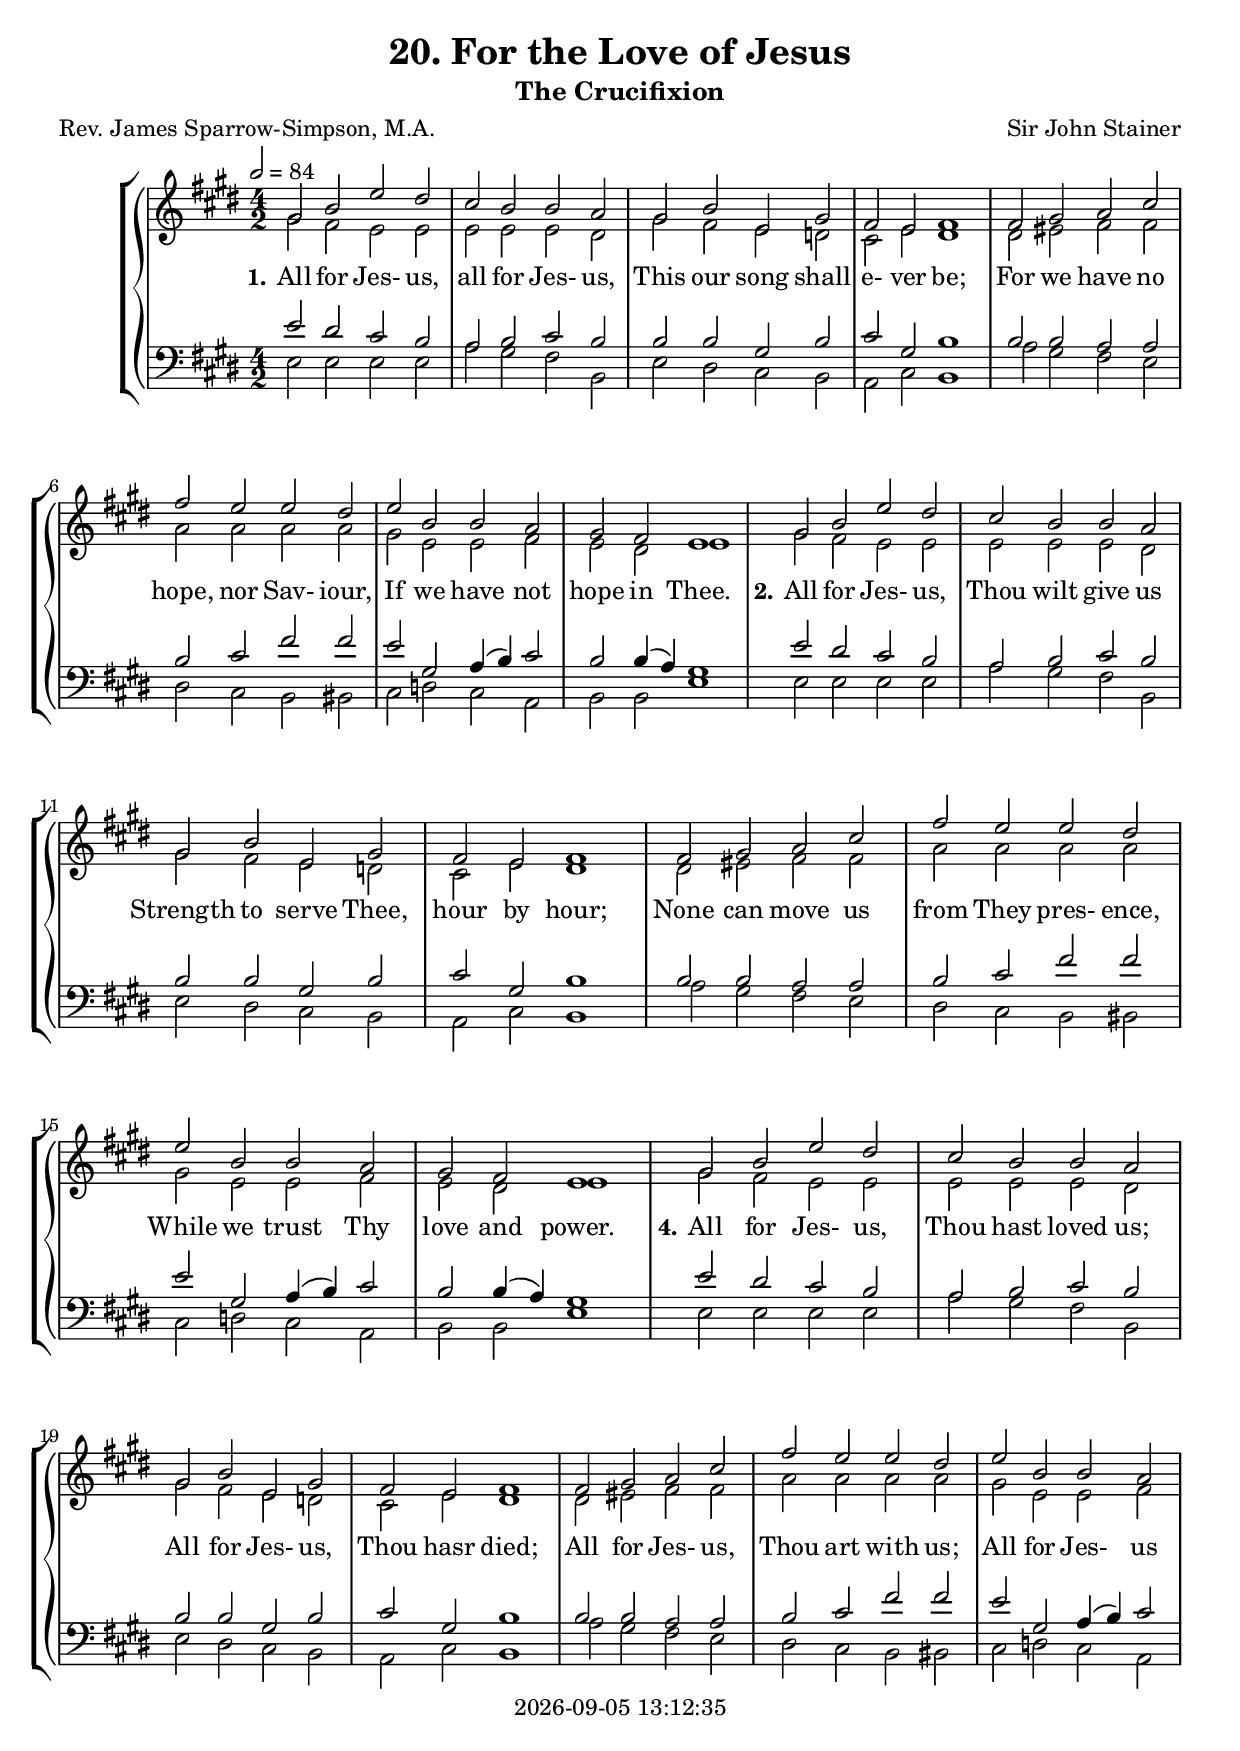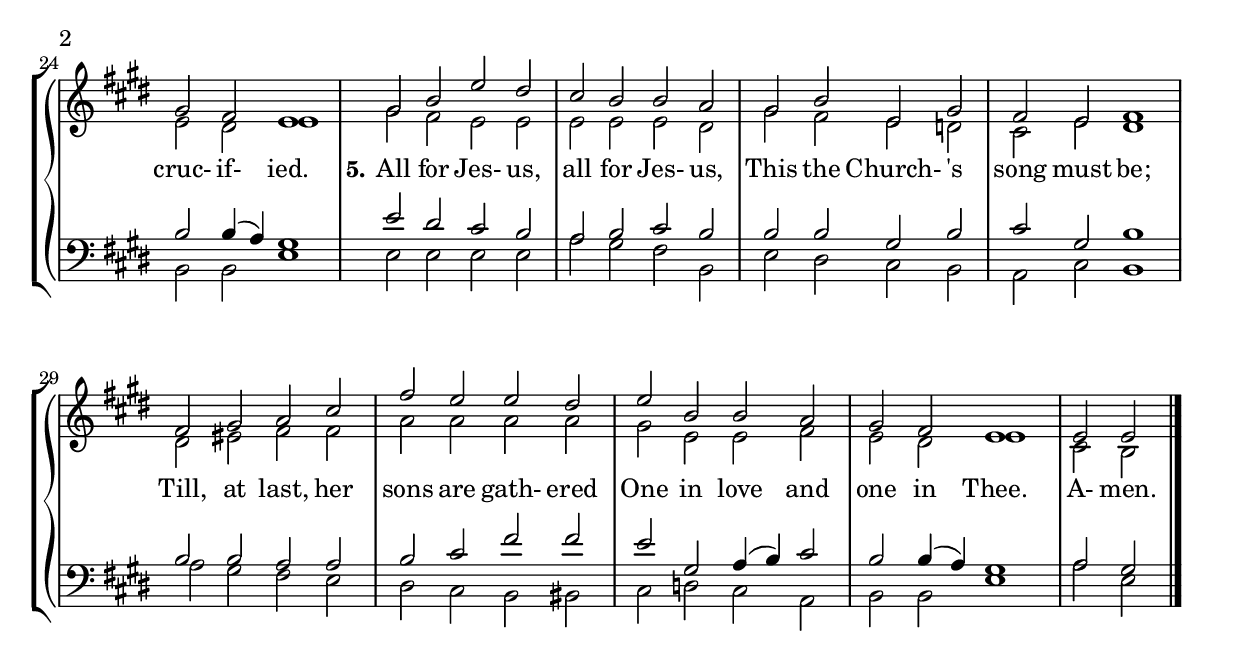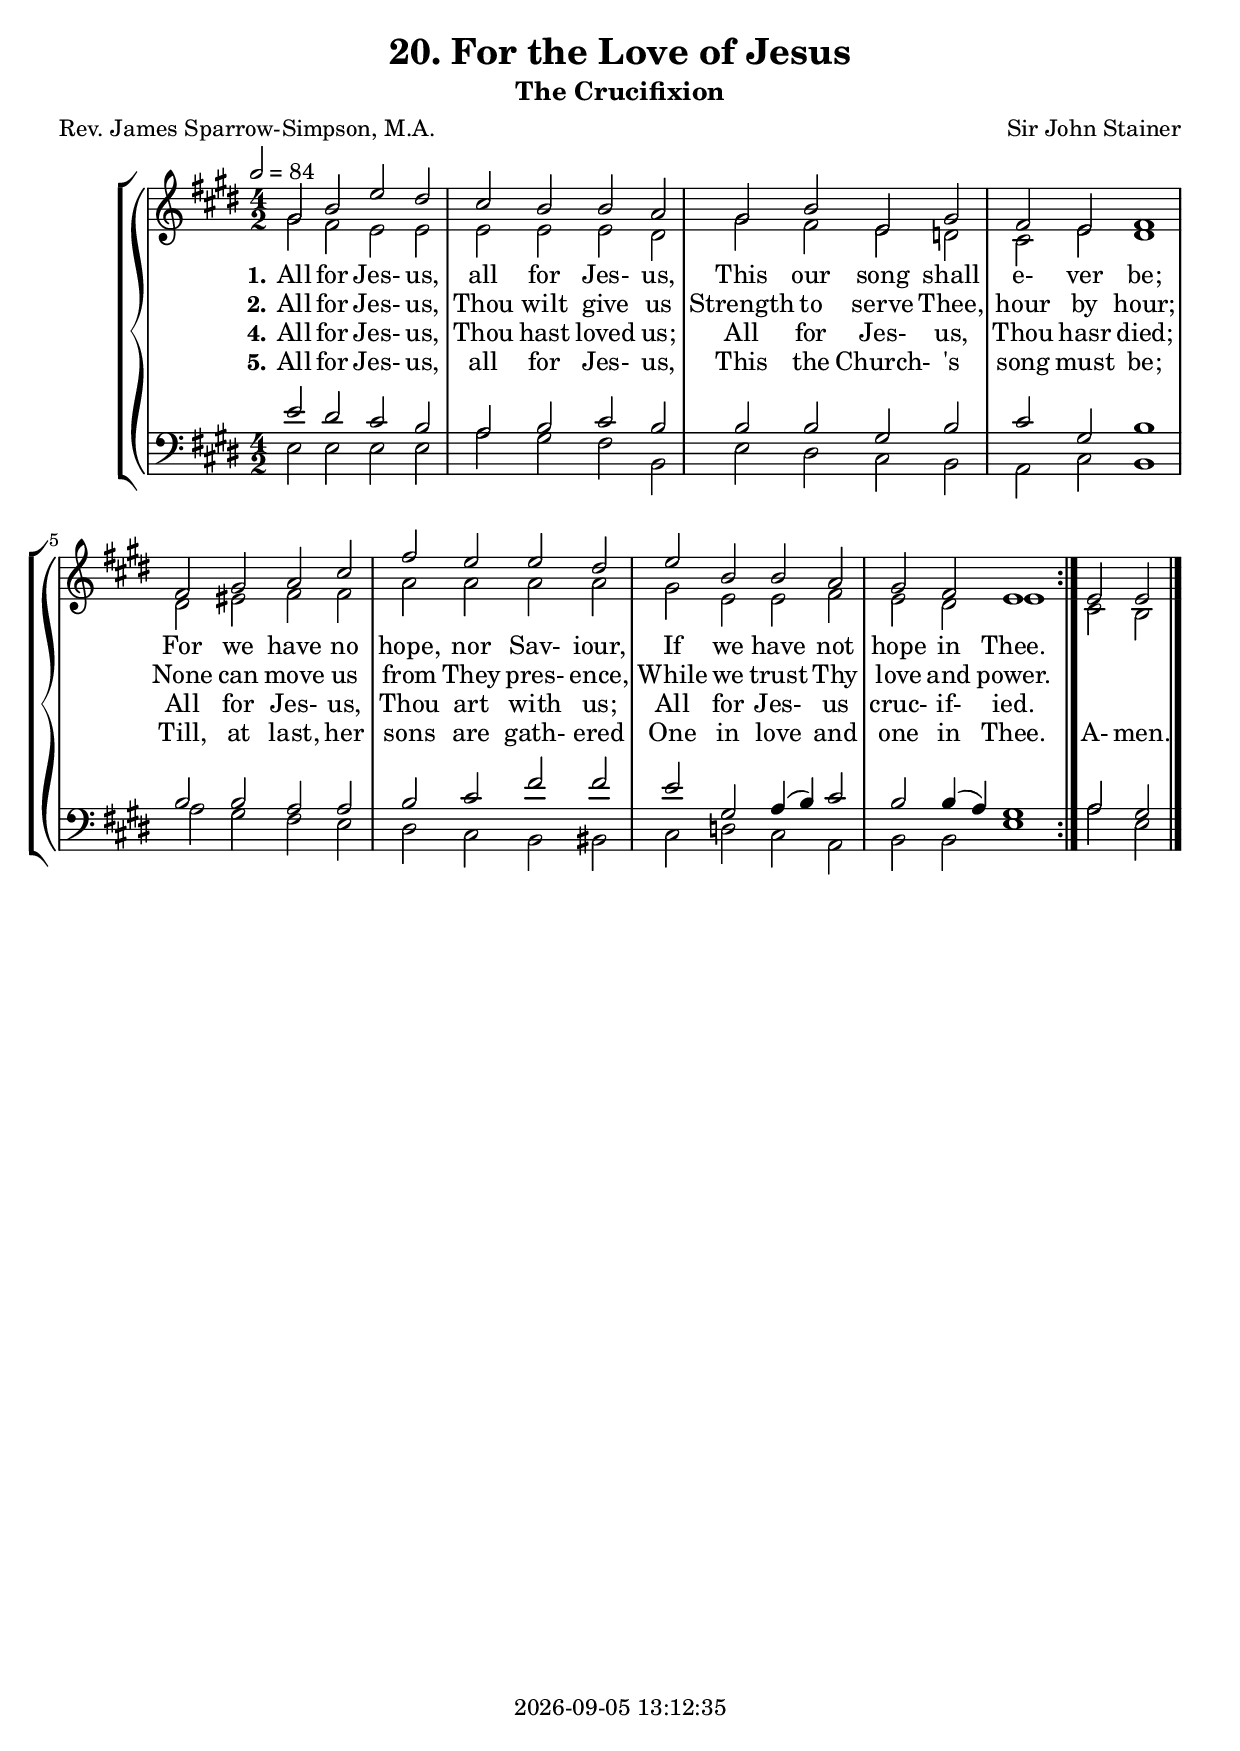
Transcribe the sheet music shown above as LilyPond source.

\version "2.19.82"

today = #(strftime "%Y-%m-%d %H:%M:%S" (localtime (current-time)))

\header {
% centered at top
%  dedication  = "dedication"
  title       = "20. For the Love of Jesus"
  subtitle    = "The Crucifixion"
%  subsubtitle = "subsubtitle"
%  instrument  = "instrument"
  
% arrangement of following lines:
%
%  poet    composer
%  meter   arranger
%  piece       opus

  composer    = "Sir John Stainer"
%  arranger    = "arranger"
%  opus        = "opus"

  poet        = "Rev. James Sparrow-Simpson, M.A."
%  meter       = "meter"
%  piece       = "piece"

% centered at bottom
% tagline     = "tagline" % default lilypond version
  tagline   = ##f
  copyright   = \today
}

#(set-global-staff-size 20)

global = {
  \key e \major
  \time 4/2
  \tempo 2=84
}

wordsOne = \lyricmode {
  \set stanza = "1."
  All for Jes- us, all for Jes- us,
  This our song shall e- ver be;
  For we have no hope, nor Sav- iour,
  If we have not hope in Thee.
}

wordsTwo = \lyricmode {
  \set stanza = "2."
  All for Jes- us, Thou wilt give us
  Strength to serve Thee, hour by hour;
  None can move us from They pres- ence,
  While we trust Thy love and power.
}

wordsThree = \lyricmode {
  \set stanza = "3."
  All for Jes- us, at Thine al- tar
  Thou wilt give us sweet con- tent;
  There, dear Lord, we shall re- ceive Thee
  In the sol- emn Sac- ra- ment.
}

wordsFour = \lyricmode {
  \set stanza = "4."
  All for Jes- us, Thou hast loved us;
  All for Jes- us, Thou hasr died;
  All for Jes- us, Thou art with us;
  All for Jes- us cruc- if- ied.
}

wordsFive = \lyricmode {
  \set stanza = "5."
  All for Jes- us, all for Jes- us,
  This the Church- "'s" song must be;
  Till, at last, her sons are gath- ered
  One in love and one in Thee.
  A- men.
}

soprano = \relative c'' {
  \repeat volta 4 {
    gis2 b e dis
    cis2 b b a
    gis2 b e, gis
    fis2 e fis1
    fis2 gis a cis
    fis2 e e dis
    e2 b b a
    gis2 fis e1
  }
  e2 e
}

alto = \relative c'' {
  \repeat volta 4 {
    gis2 fis e e
    e2 e e dis
    gis2 fis e d
    cis2 e dis1
    dis2 eis fis fis
    a2 a a a
    gis2 e e fis
    e2 dis e1
  }
  cis2 b
}

tenor = \relative c' {
  \repeat volta 4 {
    e2 dis cis b
    a2 b cis b
    b2 b gis b
    cis2 gis b1
    b2 b a a
    b2 cis fis fis
    e2 gis, a4(b) cis2
    b2 b4(a) gis1
  }
  a2 gis
}

bass= \relative c {
  \repeat volta 4 {
    e2 e e e
    a2 gis fis b,
    e2 dis cis b
    a2 cis b1
    a'2 gis fis e
    dis2 cis b bis
    cis2 d cis a
    b2 b e1
  }
  a2 e
}

\book {
  \bookOutputSuffix "3"
  \score {
    \context GrandStaff <<
      <<
        \new ChoirStaff <<
                                % Joint soprano/alto staff
          \new Staff <<
            \new Voice = "soprano" { \global \voiceOne \soprano \bar "|."}
            \new Voice = "alto"    { \global \voiceTwo \alto             }
            \new Lyrics \lyricsto "soprano" { \wordsOne   }
            \new Lyrics \lyricsto "soprano" { \wordsTwo   }
%            \new Lyrics \lyricsto "soprano" { \wordsThree }
            \new Lyrics \lyricsto "soprano" { \wordsFour }
            \new Lyrics \lyricsto "soprano" { \wordsFive }
          >>
                                % Joint tenor/bass staff
          \new Staff <<
            \clef "bass"
%            \new Voice = "tenor" { \global \voiceOne \tenor \tenor }
%            \new Voice = "bass"  { \global \voiceTwo \bass  \bass  }
            \new Voice = "tenor" { \global \voiceOne \tenor  }
            \new Voice = "bass"  { \global \voiceTwo \bass   }
          >>
        >>
      >>
    >>
    \layout {
      indent = 1.5\cm
      \context {
        \Staff \RemoveAllEmptyStaves
      }
    }
  }
}

\book {
  \bookOutputSuffix "1"
  \score {
    \context GrandStaff <<
      <<
        \new ChoirStaff <<
                                % Joint soprano/alto staff
          \new Staff <<
            \new Voice = "soprano" { \global \voiceOne \unfoldRepeats \soprano \bar "|."}
            \new Voice = "alto"    { \global \voiceTwo \unfoldRepeats \alto    }
            \new Lyrics \lyricsto "soprano" { \wordsOne  
                                              \wordsTwo  
%                                              \wordsThree
                                              \wordsFour 
                                              \wordsFive 
                                            }
          >>
                                % Joint tenor/bass staff
          \new Staff <<
            \clef "bass"
            \new Voice = "tenor" { \global \voiceOne \unfoldRepeats \tenor }
            \new Voice = "bass"  { \global \voiceTwo \unfoldRepeats \bass  }
          >>
        >>
      >>
    >>
    \layout {
      indent = 1.5\cm
      \context {
        \Staff \RemoveAllEmptyStaves
      }
    }
  }
}
